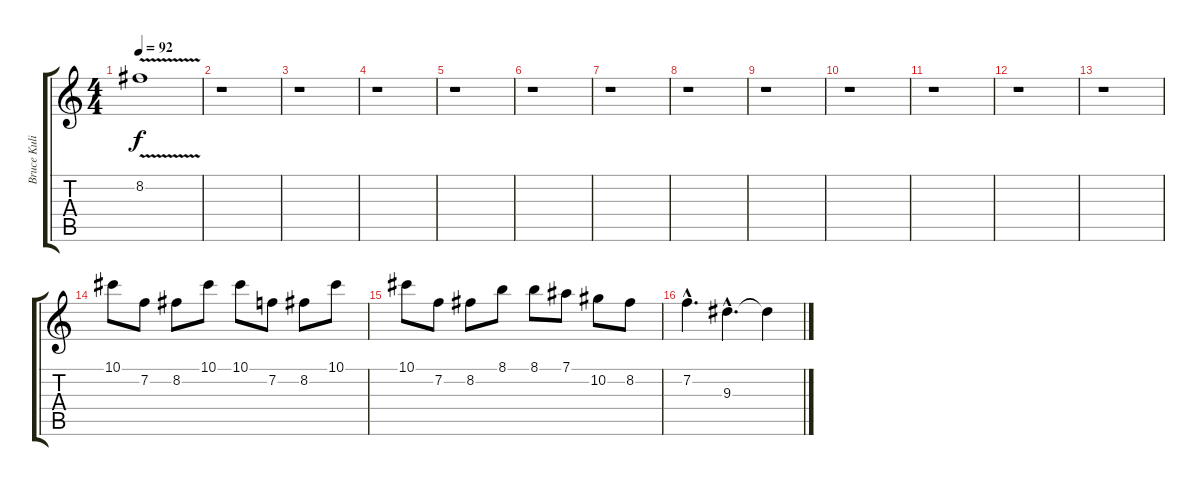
\track ("Bruce Kulick Solo" "Bruce Kuli") {instrument overdrivenguitar}
\staff {score tabs}
\tuning (Eb4 Bb3 Gb3 Db3 Ab2 Eb2) {hide}
\ts (4 4)
\tempo 92
\clef g2
\ks c
8.2{v}.1{dy f} |
r.1 |
r.1 |
r.1 |
r.1 |
r.1 |
r.1 |
r.1 |
r.1 |
r.1 |
r.1 |
r.1 |
r.1 |
10.1.8{instrument overdrivenguitar} 7.2.8 8.2.8 10.1.8 10.1.8 7.2.8 8.2.8 10.1.8 |
10.1.8 7.2.8 8.2.8 8.1.8 8.1.8 7.1.8 10.2.8 8.2.8 |
7.2{hac}.4{d} 9.3{hac}.4{d} 9.3{t}.4
